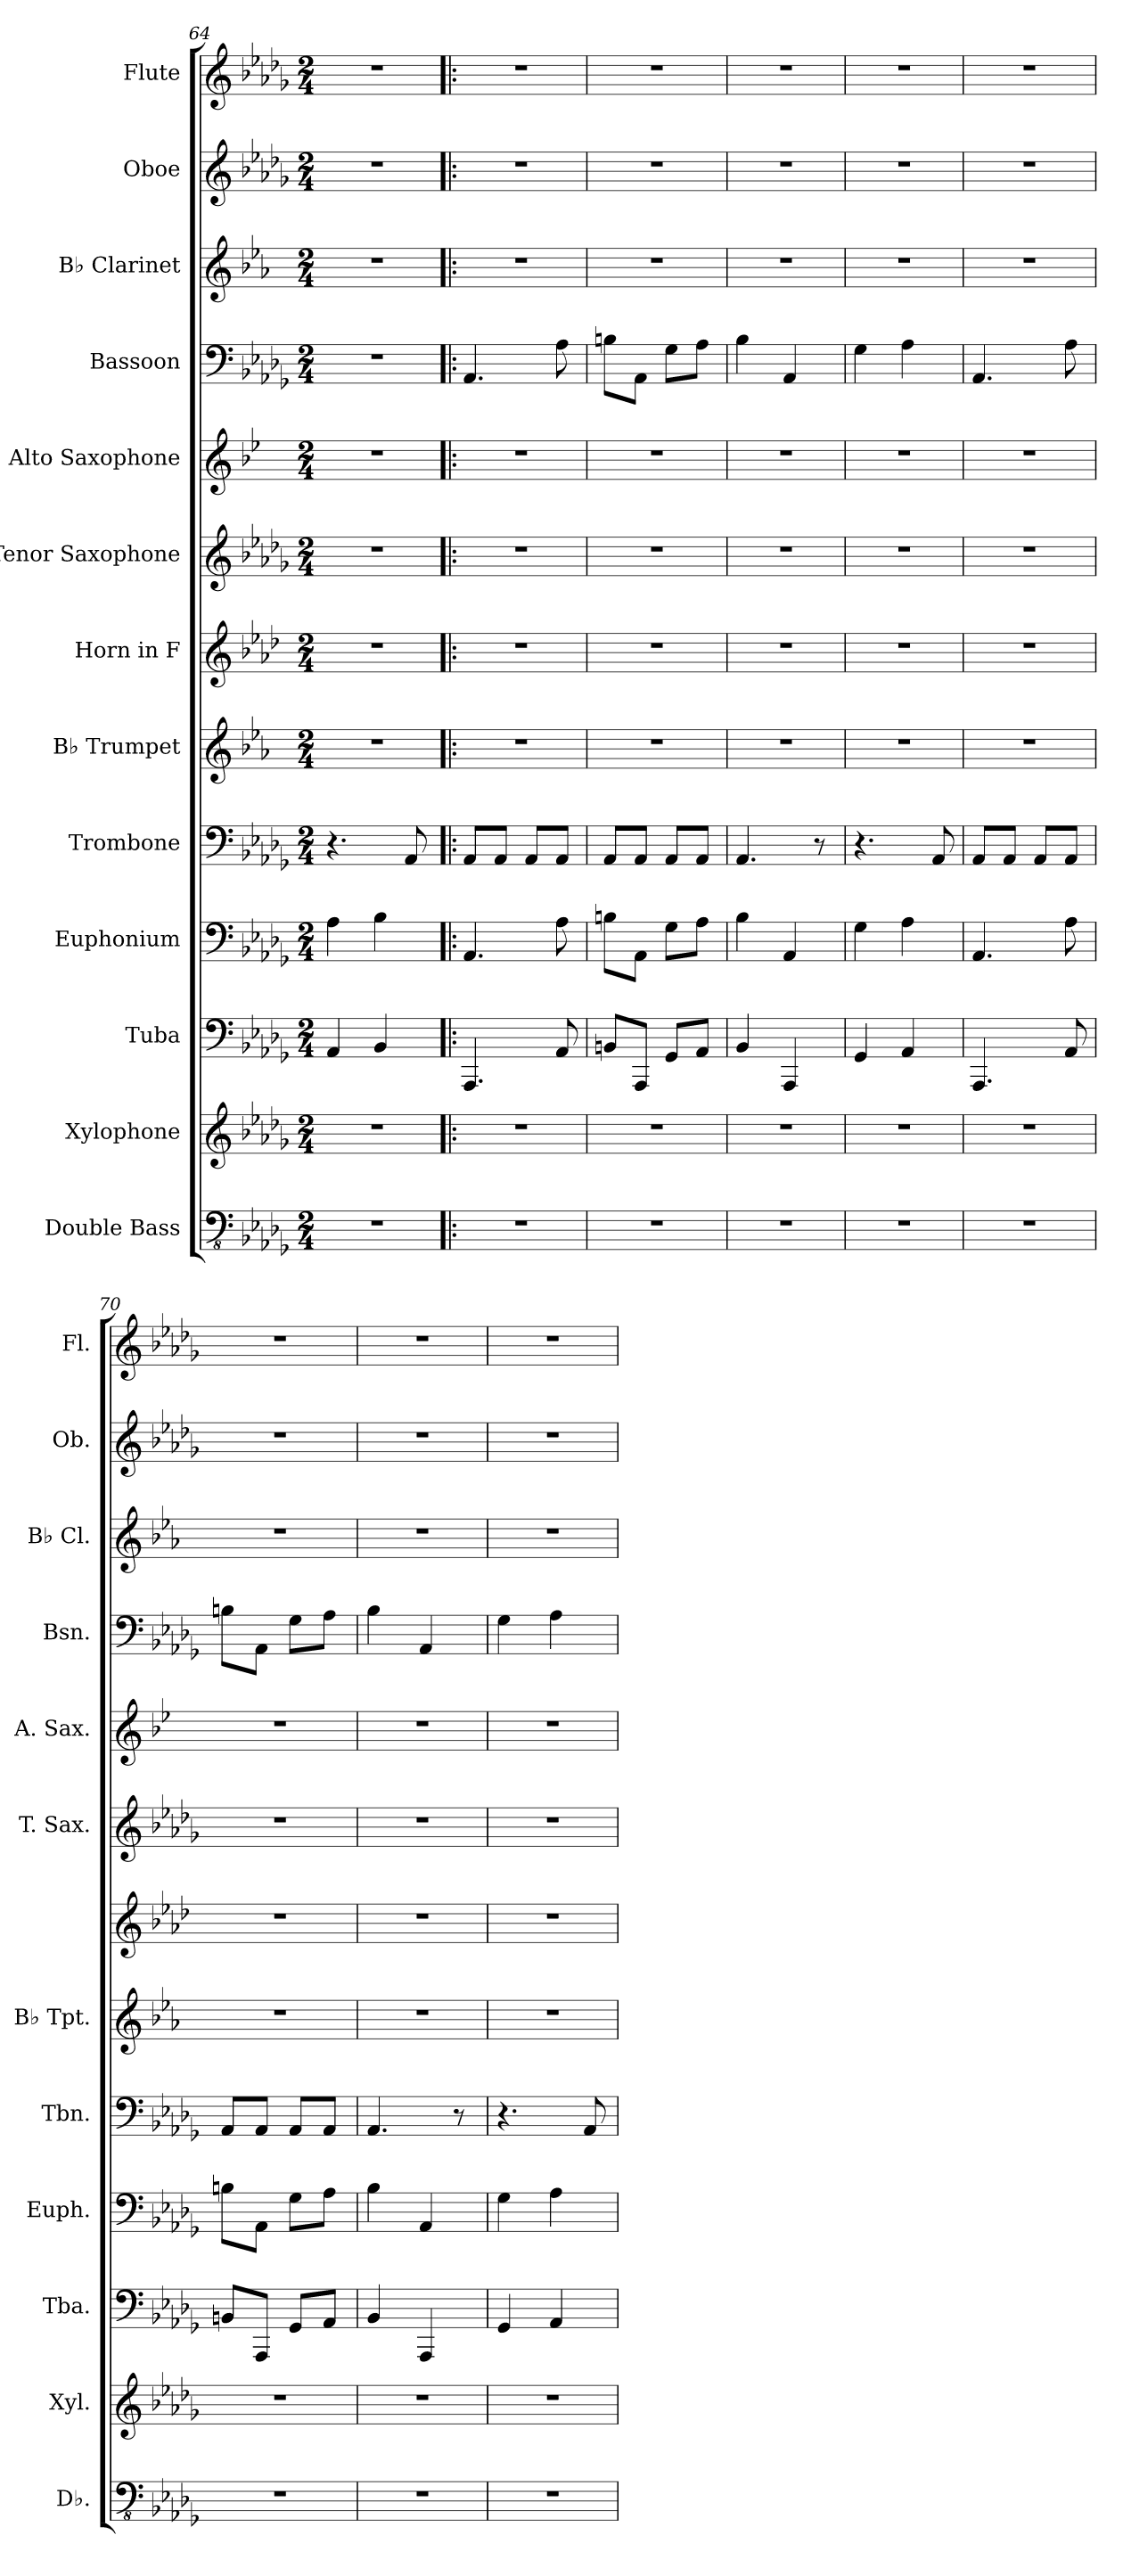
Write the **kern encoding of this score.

**kern	**kern	**kern	**kern	**kern	**kern	**kern	**kern	**kern	**kern	**kern	**kern	**kern
*part13	*part12	*part11	*part10	*part9	*part8	*part7	*part6	*part5	*part4	*part3	*part2	*part1
*staff13	*staff12	*staff11	*staff10	*staff9	*staff8	*staff7	*staff6	*staff5	*staff4	*staff3	*staff2	*staff1
*I"Double Bass	*I"Xylophone	*I"Tuba	*I"Euphonium	*I"Trombone	*I"B♭ Trumpet	*I"Horn in F	*I"Tenor Saxophone	*I"Alto Saxophone	*I"Bassoon	*I"B♭ Clarinet	*I"Oboe	*I"Flute
*I'Db.	*I'Xyl.	*I'Tba.	*I'Euph.	*I'Tbn.	*I'B♭ Tpt.	*	*I'T. Sax.	*I'A. Sax.	*I'Bsn.	*I'B♭ Cl.	*I'Ob.	*I'Fl.
!!LO:PB:g=z
*clefFv4	*clefG2	*clefF4	*clefF4	*clefF4	*clefG2	*clefG2	*clefG2	*clefG2	*clefF4	*clefG2	*clefG2	*clefG2
*ITrd7c12	*ITrd-7c-12	*	*	*	*ITrd1c2	*ITrd4c7	*ITrd8c14	*ITrd5c9	*	*ITrd1c2	*	*
*k[b-e-a-d-g-]	*k[b-e-a-d-g-]	*k[b-e-a-d-g-]	*k[b-e-a-d-g-]	*k[b-e-a-d-g-]	*k[b-e-a-d-g-]	*k[b-e-a-d-g-]	*k[b-e-a-d-g-]	*k[b-e-a-d-g-]	*k[b-e-a-d-g-]	*k[b-e-a-d-g-]	*k[b-e-a-d-g-]	*k[b-e-a-d-g-]
*M2/4	*M2/4	*M2/4	*M2/4	*M2/4	*M2/4	*M2/4	*M2/4	*M2/4	*M2/4	*M2/4	*M2/4	*M2/4
=64	=64	=64	=64	=64	=64	=64	=64	=64	=64	=64	=64	=64
2r	2r	4AA-/	4A-\	4.r	2r	2r	2r	2r	2r	2r	2r	2r
.	.	4BB-/	4B-\	.	.	.	.	.	.	.	.	.
.	.	.	.	8AA-/	.	.	.	.	.	.	.	.
=65!|:	=65!|:	=65!|:	=65!|:	=65!|:	=65!|:	=65!|:	=65!|:	=65!|:	=65!|:	=65!|:	=65!|:	=65!|:
2r	2r	4.AAA-/	4.AA-/	8AA-/L	2r	2r	2r	2r	4.AA-/	2r	2r	2r
.	.	.	.	8AA-/J	.	.	.	.	.	.	.	.
.	.	.	.	8AA-/L	.	.	.	.	.	.	.	.
.	.	8AA-/	8A-\	8AA-/J	.	.	.	.	8A-\	.	.	.
=66	=66	=66	=66	=66	=66	=66	=66	=66	=66	=66	=66	=66
2r	2r	8BBn/L	8Bn\L	8AA-/L	2r	2r	2r	2r	8Bn\L	2r	2r	2r
.	.	8AAA-/J	8AA-\J	8AA-/J	.	.	.	.	8AA-\J	.	.	.
.	.	8GG-/L	8G-\L	8AA-/L	.	.	.	.	8G-\L	.	.	.
.	.	8AA-/J	8A-\J	8AA-/J	.	.	.	.	8A-\J	.	.	.
=67	=67	=67	=67	=67	=67	=67	=67	=67	=67	=67	=67	=67
2r	2r	4BB-/	4B-\	4.AA-/	2r	2r	2r	2r	4B-\	2r	2r	2r
.	.	4AAA-/	4AA-/	.	.	.	.	.	4AA-/	.	.	.
.	.	.	.	8r	.	.	.	.	.	.	.	.
=68	=68	=68	=68	=68	=68	=68	=68	=68	=68	=68	=68	=68
2r	2r	4GG-/	4G-\	4.r	2r	2r	2r	2r	4G-\	2r	2r	2r
.	.	4AA-/	4A-\	.	.	.	.	.	4A-\	.	.	.
.	.	.	.	8AA-/	.	.	.	.	.	.	.	.
=69	=69	=69	=69	=69	=69	=69	=69	=69	=69	=69	=69	=69
2r	2r	4.AAA-/	4.AA-/	8AA-/L	2r	2r	2r	2r	4.AA-/	2r	2r	2r
.	.	.	.	8AA-/J	.	.	.	.	.	.	.	.
.	.	.	.	8AA-/L	.	.	.	.	.	.	.	.
.	.	8AA-/	8A-\	8AA-/J	.	.	.	.	8A-\	.	.	.
=70	=70	=70	=70	=70	=70	=70	=70	=70	=70	=70	=70	=70
2r	2r	8BBn/L	8Bn\L	8AA-/L	2r	2r	2r	2r	8Bn\L	2r	2r	2r
.	.	8AAA-/J	8AA-\J	8AA-/J	.	.	.	.	8AA-\J	.	.	.
.	.	8GG-/L	8G-\L	8AA-/L	.	.	.	.	8G-\L	.	.	.
.	.	8AA-/J	8A-\J	8AA-/J	.	.	.	.	8A-\J	.	.	.
=71	=71	=71	=71	=71	=71	=71	=71	=71	=71	=71	=71	=71
2r	2r	4BB-/	4B-\	4.AA-/	2r	2r	2r	2r	4B-\	2r	2r	2r
.	.	4AAA-/	4AA-/	.	.	.	.	.	4AA-/	.	.	.
.	.	.	.	8r	.	.	.	.	.	.	.	.
=72	=72	=72	=72	=72	=72	=72	=72	=72	=72	=72	=72	=72
2r	2r	4GG-/	4G-\	4.r	2r	2r	2r	2r	4G-\	2r	2r	2r
.	.	4AA-/	4A-\	.	.	.	.	.	4A-\	.	.	.
.	.	.	.	8AA-/	.	.	.	.	.	.	.	.
=	=	=	=	=	=	=	=	=	=	=	=	=
*-	*-	*-	*-	*-	*-	*-	*-	*-	*-	*-	*-	*-
